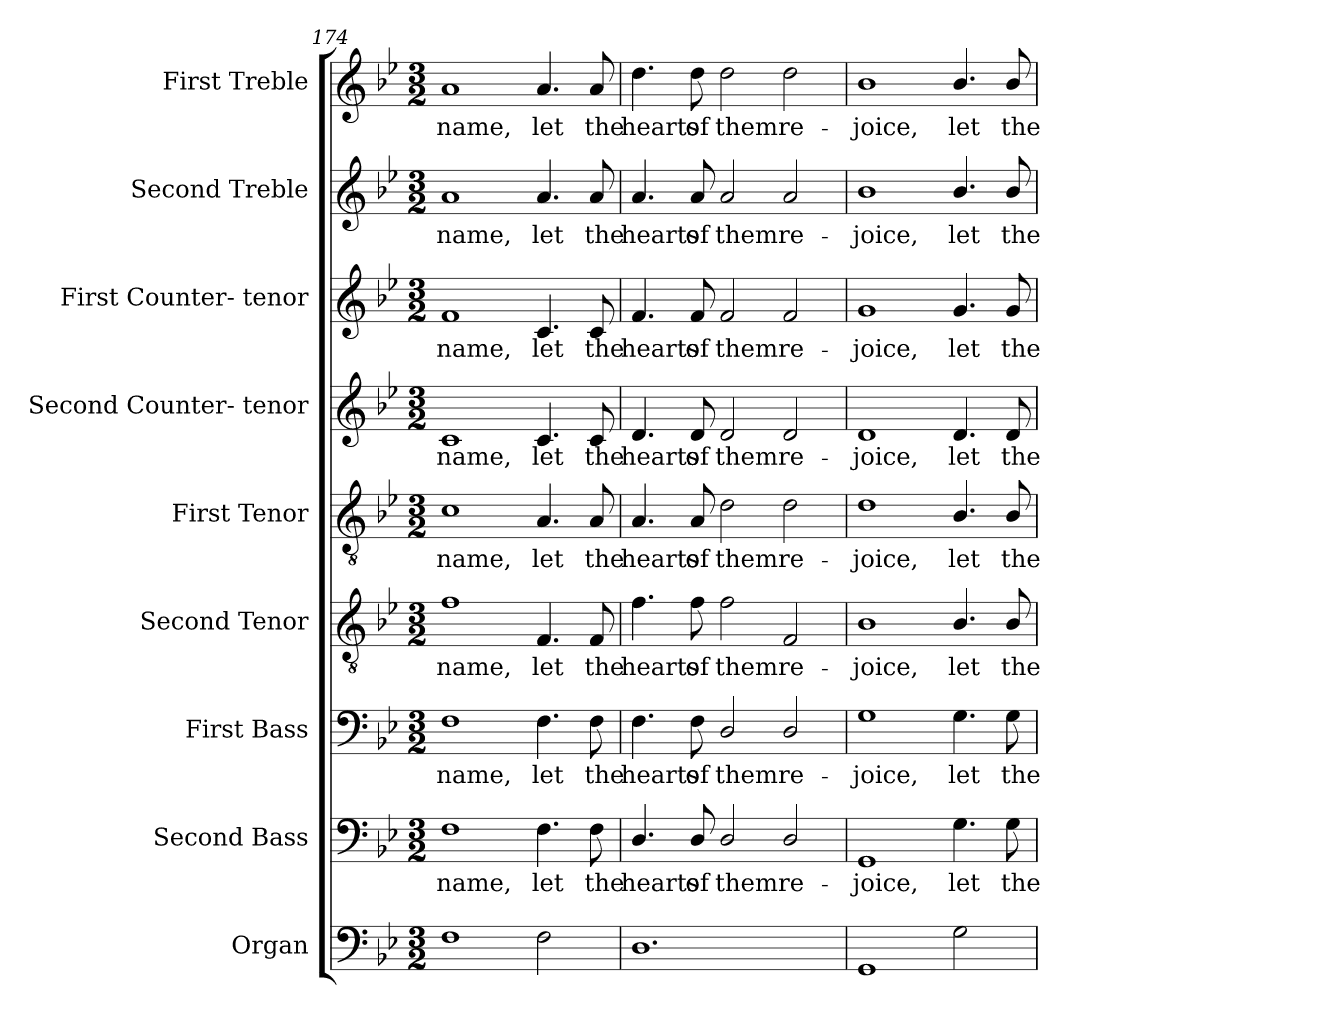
**kern	**kern	**text	**kern	**text	**kern	**text	**kern	**text	**kern	**text	**kern	**text	**kern	**text	**kern	**text
*part9	*part8	*part8	*part7	*part7	*part6	*part6	*part5	*part5	*part4	*part4	*part3	*part3	*part2	*part2	*part1	*part1
*staff9	*staff8	*staff8	*staff7	*staff7	*staff6	*staff6	*staff5	*staff5	*staff4	*staff4	*staff3	*staff3	*staff2	*staff2	*staff1	*staff1
*I"Organ	*I"Second Bass	*	*I"First Bass	*	*I"Second Tenor	*	*I"First Tenor	*	*I"Second Counter- tenor	*	*I"First Counter- tenor	*	*I"Second Treble	*	*I"First Treble	*
*I'Org.	*I'B2.	*	*I'B1.	*	*I'T2.	*	*I'T1.	*	*	*	*	*	*I'S2.	*	*	*
!!LO:PB:g=z
*clefF4	*clefF4	*	*clefF4	*	*clefGv2	*	*clefGv2	*	*clefG2	*	*clefG2	*	*clefG2	*	*clefG2	*
*	*	*	*	*	*ITrd7c12	*	*ITrd7c12	*	*	*	*	*	*	*	*	*
*k[b-e-]	*k[b-e-]	*	*k[b-e-]	*	*k[b-e-]	*	*k[b-e-]	*	*k[b-e-]	*	*k[b-e-]	*	*k[b-e-]	*	*k[b-e-]	*
*B-:	*B-:	*	*B-:	*	*B-:	*	*B-:	*	*B-:	*	*B-:	*	*B-:	*	*B-:	*
*M3/2	*M3/2	*	*M3/2	*	*M3/2	*	*M3/2	*	*M3/2	*	*M3/2	*	*M3/2	*	*M3/2	*
=174	=174	=174	=174	=174	=174	=174	=174	=174	=174	=174	=174	=174	=174	=174	=174	=174
!	!	!LO:LY:b:color=#000000	!	!	!	!	!	!	!	!	!	!	!	!	!	!
!	!	!	!	!LO:LY:b:color=#000000	!	!	!	!	!	!	!	!	!	!	!	!
!	!	!	!	!	!	!LO:LY:b:color=#000000	!	!	!	!	!	!	!	!	!	!
!	!	!	!	!	!	!	!	!LO:LY:b:color=#000000	!	!	!	!	!	!	!	!
!	!	!	!	!	!	!	!	!	!	!LO:LY:b:color=#000000	!	!	!	!	!	!
!	!	!	!	!	!	!	!	!	!	!	!	!LO:LY:b:color=#000000	!	!	!	!
!	!	!	!	!	!	!	!	!	!	!	!	!	!	!LO:LY:b:color=#000000	!	!
!	!	!	!	!	!	!	!	!	!	!	!	!	!	!	!	!LO:LY:b:color=#000000
1Fi	1Fi	name,	1Fi	name,	1Fi	name,	1Ci	name,	1ci	name,	1fi	name,	1ai	name,	1ai	name,
!	!	!LO:LY:b:color=#000000	!	!	!	!	!	!	!	!	!	!	!	!	!	!
!	!	!	!	!LO:LY:b:color=#000000	!	!	!	!	!	!	!	!	!	!	!	!
!	!	!	!	!	!	!LO:LY:b:color=#000000	!	!	!	!	!	!	!	!	!	!
!	!	!	!	!	!	!	!	!LO:LY:b:color=#000000	!	!	!	!	!	!	!	!
!	!	!	!	!	!	!	!	!	!	!LO:LY:b:color=#000000	!	!	!	!	!	!
!	!	!	!	!	!	!	!	!	!	!	!	!LO:LY:b:color=#000000	!	!	!	!
!	!	!	!	!	!	!	!	!	!	!	!	!	!	!LO:LY:b:color=#000000	!	!
!	!	!	!	!	!	!	!	!	!	!	!	!	!	!	!	!LO:LY:b:color=#000000
2Fi\	4.Fi\	let	4.Fi\	let	4.FFi/	let	4.AAi/	let	4.ci/	let	4.ci/	let	4.ai/	let	4.ai/	let
!	!	!LO:LY:b:color=#000000	!	!	!	!	!	!	!	!	!	!	!	!	!	!
!	!	!	!	!LO:LY:b:color=#000000	!	!	!	!	!	!	!	!	!	!	!	!
!	!	!	!	!	!	!LO:LY:b:color=#000000	!	!	!	!	!	!	!	!	!	!
!	!	!	!	!	!	!	!	!LO:LY:b:color=#000000	!	!	!	!	!	!	!	!
!	!	!	!	!	!	!	!	!	!	!LO:LY:b:color=#000000	!	!	!	!	!	!
!	!	!	!	!	!	!	!	!	!	!	!	!LO:LY:b:color=#000000	!	!	!	!
!	!	!	!	!	!	!	!	!	!	!	!	!	!	!LO:LY:b:color=#000000	!	!
!	!	!	!	!	!	!	!	!	!	!	!	!	!	!	!	!LO:LY:b:color=#000000
.	8Fi\	the	8Fi\	the	8FFi/	the	8AAi/	the	8ci/	the	8ci/	the	8ai/	the	8ai/	the
=175	=175	=175	=175	=175	=175	=175	=175	=175	=175	=175	=175	=175	=175	=175	=175	=175
!	!	!LO:LY:b:color=#000000	!	!	!	!	!	!	!	!	!	!	!	!	!	!
!	!	!	!	!LO:LY:b:color=#000000	!	!	!	!	!	!	!	!	!	!	!	!
!	!	!	!	!	!	!LO:LY:b:color=#000000	!	!	!	!	!	!	!	!	!	!
!	!	!	!	!	!	!	!	!LO:LY:b:color=#000000	!	!	!	!	!	!	!	!
!	!	!	!	!	!	!	!	!	!	!LO:LY:b:color=#000000	!	!	!	!	!	!
!	!	!	!	!	!	!	!	!	!	!	!	!LO:LY:b:color=#000000	!	!	!	!
!	!	!	!	!	!	!	!	!	!	!	!	!	!	!LO:LY:b:color=#000000	!	!
!	!	!	!	!	!	!	!	!	!	!	!	!	!	!	!	!LO:LY:b:color=#000000
1.Di	4.Di/	hearts	4.Fi\	hearts	4.Fi\	hearts	4.AAi/	hearts	4.di/	hearts	4.fi/	hearts	4.ai/	hearts	4.ddi\	hearts
!	!	!LO:LY:b:color=#000000	!	!	!	!	!	!	!	!	!	!	!	!	!	!
!	!	!	!	!LO:LY:b:color=#000000	!	!	!	!	!	!	!	!	!	!	!	!
!	!	!	!	!	!	!LO:LY:b:color=#000000	!	!	!	!	!	!	!	!	!	!
!	!	!	!	!	!	!	!	!LO:LY:b:color=#000000	!	!	!	!	!	!	!	!
!	!	!	!	!	!	!	!	!	!	!LO:LY:b:color=#000000	!	!	!	!	!	!
!	!	!	!	!	!	!	!	!	!	!	!	!LO:LY:b:color=#000000	!	!	!	!
!	!	!	!	!	!	!	!	!	!	!	!	!	!	!LO:LY:b:color=#000000	!	!
!	!	!	!	!	!	!	!	!	!	!	!	!	!	!	!	!LO:LY:b:color=#000000
.	8Di/	of	8Fi\	of	8Fi\	of	8AAi/	of	8di/	of	8fi/	of	8ai/	of	8ddi\	of
!	!	!LO:LY:b:color=#000000	!	!	!	!	!	!	!	!	!	!	!	!	!	!
!	!	!	!	!LO:LY:b:color=#000000	!	!	!	!	!	!	!	!	!	!	!	!
!	!	!	!	!	!	!LO:LY:b:color=#000000	!	!	!	!	!	!	!	!	!	!
!	!	!	!	!	!	!	!	!LO:LY:b:color=#000000	!	!	!	!	!	!	!	!
!	!	!	!	!	!	!	!	!	!	!LO:LY:b:color=#000000	!	!	!	!	!	!
!	!	!	!	!	!	!	!	!	!	!	!	!LO:LY:b:color=#000000	!	!	!	!
!	!	!	!	!	!	!	!	!	!	!	!	!	!	!LO:LY:b:color=#000000	!	!
!	!	!	!	!	!	!	!	!	!	!	!	!	!	!	!	!LO:LY:b:color=#000000
.	2Di/	them	2Di/	them	2Fi\	them	2Di\	them	2di/	them	2fi/	them	2ai/	them	2ddi\	them
!	!	!LO:LY:b:color=#000000	!	!	!	!	!	!	!	!	!	!	!	!	!	!
!	!	!	!	!LO:LY:b:color=#000000	!	!	!	!	!	!	!	!	!	!	!	!
!	!	!	!	!	!	!LO:LY:b:color=#000000	!	!	!	!	!	!	!	!	!	!
!	!	!	!	!	!	!	!	!LO:LY:b:color=#000000	!	!	!	!	!	!	!	!
!	!	!	!	!	!	!	!	!	!	!LO:LY:b:color=#000000	!	!	!	!	!	!
!	!	!	!	!	!	!	!	!	!	!	!	!LO:LY:b:color=#000000	!	!	!	!
!	!	!	!	!	!	!	!	!	!	!	!	!	!	!LO:LY:b:color=#000000	!	!
!	!	!	!	!	!	!	!	!	!	!	!	!	!	!	!	!LO:LY:b:color=#000000
.	2Di/	re-	2Di/	re-	2FFi/	re-	2Di\	re-	2di/	re-	2fi/	re-	2ai/	re-	2ddi\	re-
=176	=176	=176	=176	=176	=176	=176	=176	=176	=176	=176	=176	=176	=176	=176	=176	=176
!	!	!LO:LY:b:color=#000000	!	!	!	!	!	!	!	!	!	!	!	!	!	!
!	!	!	!	!LO:LY:b:color=#000000	!	!	!	!	!	!	!	!	!	!	!	!
!	!	!	!	!	!	!LO:LY:b:color=#000000	!	!	!	!	!	!	!	!	!	!
!	!	!	!	!	!	!	!	!LO:LY:b:color=#000000	!	!	!	!	!	!	!	!
!	!	!	!	!	!	!	!	!	!	!LO:LY:b:color=#000000	!	!	!	!	!	!
!	!	!	!	!	!	!	!	!	!	!	!	!LO:LY:b:color=#000000	!	!	!	!
!	!	!	!	!	!	!	!	!	!	!	!	!	!	!LO:LY:b:color=#000000	!	!
!	!	!	!	!	!	!	!	!	!	!	!	!	!	!	!	!LO:LY:b:color=#000000
1GGi	1GGi	-joice,	1Gi	-joice,	1BB-i	-joice,	1Di	-joice,	1di	-joice,	1gi	-joice,	1b-i	-joice,	1b-i	-joice,
!	!	!LO:LY:b:color=#000000	!	!	!	!	!	!	!	!	!	!	!	!	!	!
!	!	!	!	!LO:LY:b:color=#000000	!	!	!	!	!	!	!	!	!	!	!	!
!	!	!	!	!	!	!LO:LY:b:color=#000000	!	!	!	!	!	!	!	!	!	!
!	!	!	!	!	!	!	!	!LO:LY:b:color=#000000	!	!	!	!	!	!	!	!
!	!	!	!	!	!	!	!	!	!	!LO:LY:b:color=#000000	!	!	!	!	!	!
!	!	!	!	!	!	!	!	!	!	!	!	!LO:LY:b:color=#000000	!	!	!	!
!	!	!	!	!	!	!	!	!	!	!	!	!	!	!LO:LY:b:color=#000000	!	!
!	!	!	!	!	!	!	!	!	!	!	!	!	!	!	!	!LO:LY:b:color=#000000
2Gi\	4.Gi\	let	4.Gi\	let	4.BB-i/	let	4.BB-i/	let	4.di/	let	4.gi/	let	4.b-i/	let	4.b-i/	let
!	!	!LO:LY:b:color=#000000	!	!	!	!	!	!	!	!	!	!	!	!	!	!
!	!	!	!	!LO:LY:b:color=#000000	!	!	!	!	!	!	!	!	!	!	!	!
!	!	!	!	!	!	!LO:LY:b:color=#000000	!	!	!	!	!	!	!	!	!	!
!	!	!	!	!	!	!	!	!LO:LY:b:color=#000000	!	!	!	!	!	!	!	!
!	!	!	!	!	!	!	!	!	!	!LO:LY:b:color=#000000	!	!	!	!	!	!
!	!	!	!	!	!	!	!	!	!	!	!	!LO:LY:b:color=#000000	!	!	!	!
!	!	!	!	!	!	!	!	!	!	!	!	!	!	!LO:LY:b:color=#000000	!	!
!	!	!	!	!	!	!	!	!	!	!	!	!	!	!	!	!LO:LY:b:color=#000000
.	8Gi\	the	8Gi\	the	8BB-i/	the	8BB-i/	the	8di/	the	8gi/	the	8b-i/	the	8b-i/	the
=	=	=	=	=	=	=	=	=	=	=	=	=	=	=	=	=
*-	*-	*-	*-	*-	*-	*-	*-	*-	*-	*-	*-	*-	*-	*-	*-	*-
